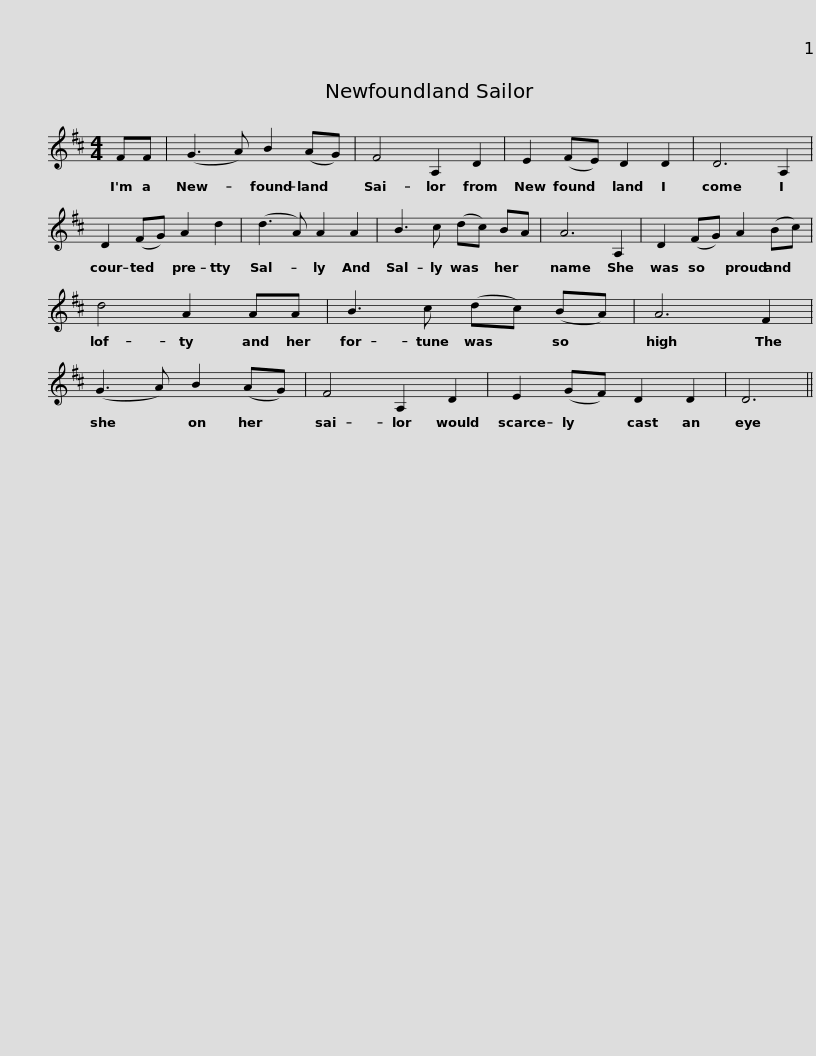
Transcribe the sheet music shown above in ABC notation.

X:1
L:1/8
M:4/4
I:linebreak $
K:D
V:1 treble
V:1
 FF | (G3 A) B2 (AG) | F4 A,2 D2 | E2 (FE) D2 D2 | D6 A,2 | %5
 D2 (FG) A2 d2 |$ (d3 A) A2 A2 | B3 c (dc) BA | A6 A,2 | D2 (FG) A2 (Bc) | %10
 d4 A2 AA | B3 c (dc) (BA) |$ A6 F2 | (G3 A) B2 (AG) | F4 A,2 D2 | %15
 E2 (GF) D2 D2 | D6 || %17
